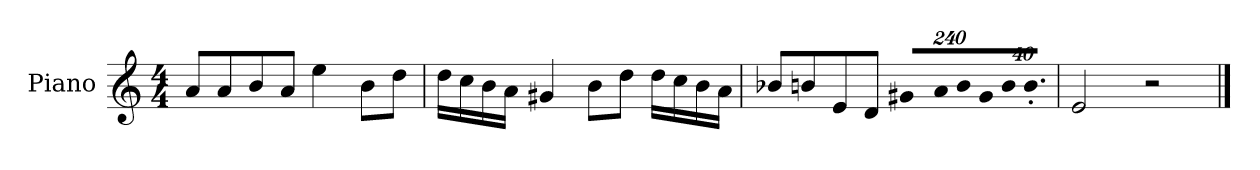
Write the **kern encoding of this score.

**kern
*part1
*staff1
*I"Piano
*I'P-no
*clefG2
*k[]
*M4/4
*MM90
=1
8a/L
8a/
8b/
8a/J
4ee\
8b\L
8dd\J
=2
16dd\LL
16cc\
16b\
16a\JJ
4g#X/
8b\L
8dd\J
16dd\LL
16cc\
16b\
16a\JJ
=3
8b-X/L
8bn/
8e/
8d/J
*Xbrackettup
!LO:N:vis=8
960%137g#X/L
!LO:N:vis=16
1920%137a/L
!LO:N:vis=16
1920%137b/
!LO:N:vis=16
1920%137g#/
!LO:N:vis=32
640%23b/K
!LO:N:vis=16.
960%103b'/JJ
=4
2e/
2r
==
*-
